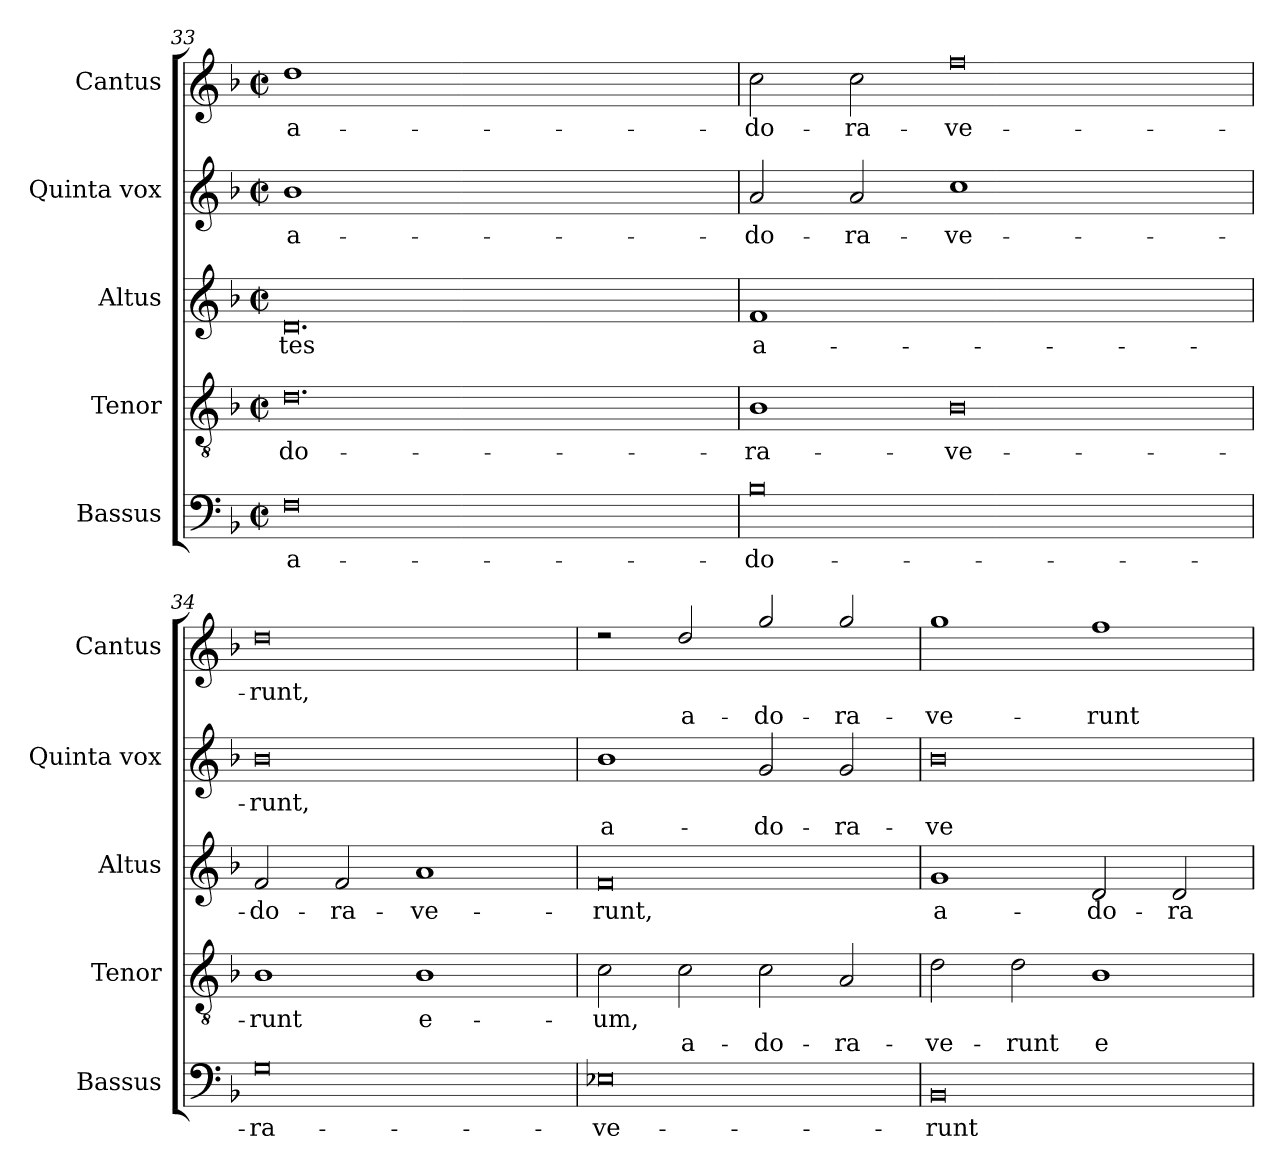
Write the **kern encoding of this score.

**kern	**text	**kern	**text	**text	**kern	**text	**kern	**text	**text	**kern	**text	**text
*part5	*part5	*part4	*part4	*part4	*part3	*part3	*part2	*part2	*part2	*part1	*part1	*part1
*staff5	*staff5	*staff4	*staff4	*staff4	*staff3	*staff3	*staff2	*staff2	*staff2	*staff1	*staff1	*staff1
*I"Bassus	*	*I"Tenor	*	*	*I"Altus	*	*I"Quinta vox	*	*	*I"Cantus	*	*
*I'Bassus	*	*I'Tenor	*	*	*I'Altus	*	*I'Quinta vox	*	*	*I'Cantus	*	*
!!LO:LB:g=z
*clefF4	*	*clefGv2	*	*	*clefG2	*	*clefG2	*	*	*clefG2	*	*
*k[b-]	*	*k[b-]	*	*	*k[b-]	*	*k[b-]	*	*	*k[b-]	*	*
*F:	*	*F:	*	*	*F:	*	*F:	*	*	*F:	*	*
*M4/2	*	*M4/2	*	*	*M4/2	*	*M4/2	*	*	*M4/2	*	*
*met(c|)	*	*met(c|)	*	*	*met(c|)	*	*met(c|)	*	*	*met(c|)	*	*
=33A	=33A	=33A	=33A	=33A	=33A	=33A	=33A	=33A	=33A	=33A	=33A	=33A
!	!LO:LY:b	!	!LO:LY:b	!	!	!LO:LY:b	!	!LO:LY:b	!	!	!LO:LY:b	!
*	*	*	*	*	*	*	*	*	*	*^	*	*
0F	a-	0.d	-do-	.	0.d	tes	1b-	a-	.	1dd	0ryy	a-	.
.	.	.	.	.	.	.	0ryy	.	.	0ryy	.	.	.
1ryy	.	.	.	.	.	.	.	.	.	.	1ryy	.	.
!!LO:LB:g=z	!!
=34	=34	=34	=34	=34	=34	=34	=34	=34	=34	=34	=34	=34	=34
!	!LO:LY:b	!	!LO:LY:b	!	!	!LO:LY:b	!	!LO:LY:b	!	!	!	!LO:LY:b	!
0B-	-do-	1B-	-ra-	.	1f	a-	2a	-do-	.	2cc	0ryy	-do-	.
!	!	!	!	!	!	!	!	!LO:LY:b	!	!	!	!LO:LY:b	!
.	.	.	.	.	.	.	2a	-ra-	.	2cc	.	-ra-	.
!	!	!	!LO:LY:b	!	!	!	!	!LO:LY:b	!	!	!	!LO:LY:b	!
.	.	0B-	-ve-	.	0ryy	.	1cc	-ve-	.	0ff	.	-ve-	.
1ryy	.	.	.	.	.	.	1ryy	.	.	.	1ryy	.	.
!!LO:LB:g=z	!!
=34	=34	=34	=34	=34	=34	=34	=34	=34	=34	=34	=34	=34	=34
!	!LO:LY:b	!	!LO:LY:b	!	!	!LO:LY:b	!	!LO:LY:b	!	!	!	!LO:LY:b	!
0G	-ra-	1B-	-runt	.	2f	-do-	0b-	-runt,	.	0dd	1ryy	-runt,	.
!	!	!	!	!	!	!LO:LY:b	!	!	!	!	!	!	!
.	.	.	.	.	2f	-ra-	.	.	.	.	.	.	.
!	!	!	!LO:LY:b	!	!	!LO:LY:b	!	!	!	!	!	!	!
.	.	1B-	e-	.	1a	-ve-	.	.	.	.	2ryy	.	.
.	.	.	.	.	.	.	.	.	.	.	2ryy	.	.
=36	=36	=36	=36	=36	=36	=36	=36	=36	=36	=36	=36	=36	=36
!	!LO:LY:b	!	!LO:LY:b	!	!	!LO:LY:b	!	!	!LO:LY:b	!	!	!	!
0E-X	-ve-	2c	-um,	.	0f	-runt,	1b-	.	a-	2r	0ryy	.	.
!	!	!	!	!LO:LY:b	!	!	!	!	!	!	!	!	!LO:LY:b
.	.	2c	.	a-	.	.	.	.	.	2dd	.	.	a-
!	!	!	!	!LO:LY:b	!	!	!	!	!LO:LY:b	!	!	!	!LO:LY:b
.	.	2c	.	-do-	.	.	2g	.	-do-	2gg	.	.	-do-
!	!	!	!	!LO:LY:b	!	!	!	!	!LO:LY:b	!	!	!	!LO:LY:b
.	.	2A	.	-ra-	.	.	2g	.	-ra-	2gg	.	.	-ra-
=37	=37	=37	=37	=37	=37	=37	=37	=37	=37	=37	=37	=37	=37
!	!LO:LY:b	!	!	!LO:LY:b	!	!LO:LY:b	!	!	!LO:LY:b	!	!	!	!LO:LY:b
0BB-	-runt	2d	.	-ve-	1g	a-	0b-	.	-ve-	1gg	0ryy	.	-ve-
!	!	!	!	!LO:LY:b	!	!	!	!	!	!	!	!	!
.	.	2d	.	-runt	.	.	.	.	.	.	.	.	.
!	!	!	!	!LO:LY:b	!	!LO:LY:b	!	!	!	!	!	!	!LO:LY:b
.	.	1B-	.	e-	2d	-do-	.	.	.	1ff	.	.	-runt
!	!	!	!	!	!	!LO:LY:b	!	!	!	!	!	!	!
.	.	.	.	.	2d	-ra-	.	.	.	.	.	.	.
*	*	*	*	*	*	*	*	*	*	*v	*v	*	*
=	=	=	=	=	=	=	=	=	=	=	=	=
*-	*-	*-	*-	*-	*-	*-	*-	*-	*-	*-	*-	*-
